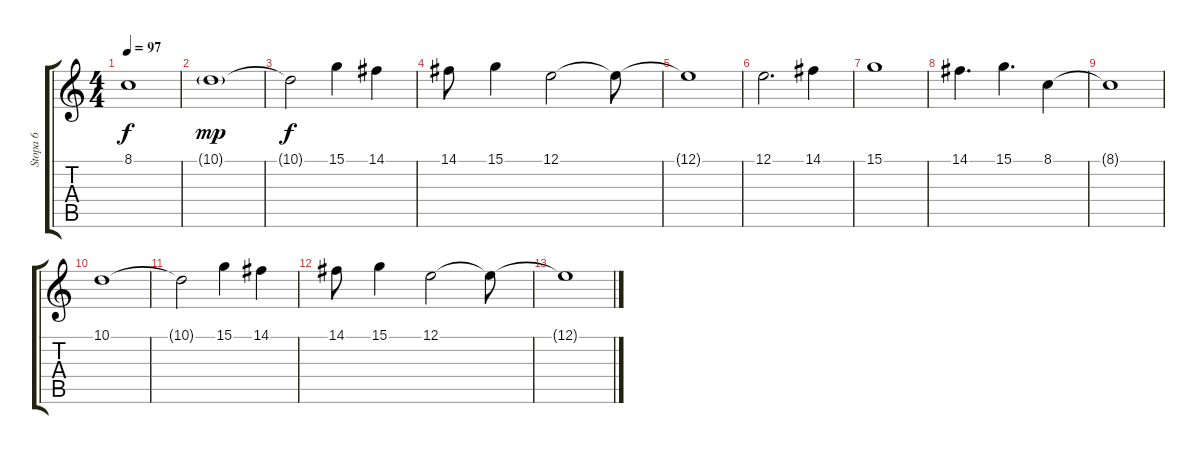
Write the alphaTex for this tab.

\track ("Stopa 6" "Stopa 6") {instrument synthstrings2}
\staff {score tabs}
\tuning (E4 B3 G3 D3 A2 E2) {hide}
\ts (4 4)
\tempo 97
\clef g2
\ks c
8.1{t}.1{dy f} |
10.1{g}.1{dy mp} |
10.1{t}.2{dy f} 15.1.4 14.1.4 |
14.1.8 15.1.4 12.1.2 12.1{t}.8 |
12.1{t}.1 |
12.1.2{d} 14.1.4 |
15.1.1 |
14.1.4{d} 15.1.4{d} 8.1.4 |
8.1{t}.1 |
10.1.1 |
10.1{t}.2 15.1.4 14.1.4 |
14.1.8 15.1.4 12.1.2 12.1{t}.8 |
12.1{t}.1
